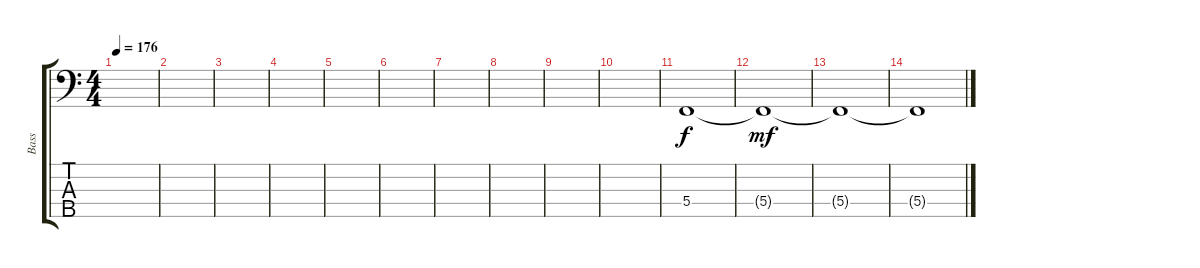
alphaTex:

\track ("Bass" "Bass") {instrument electricbassfinger}
\staff {score tabs}
\tuning (G2 C2 G1 C1 G0) {hide}
\ts (4 4)
\tempo 176
\clef f4
\ks c
|
|
|
|
|
|
|
|
|
|
5.4.1 |
5.4{t}.1{dy mf} |
5.4{t}.1 |
5.4{t}.1
